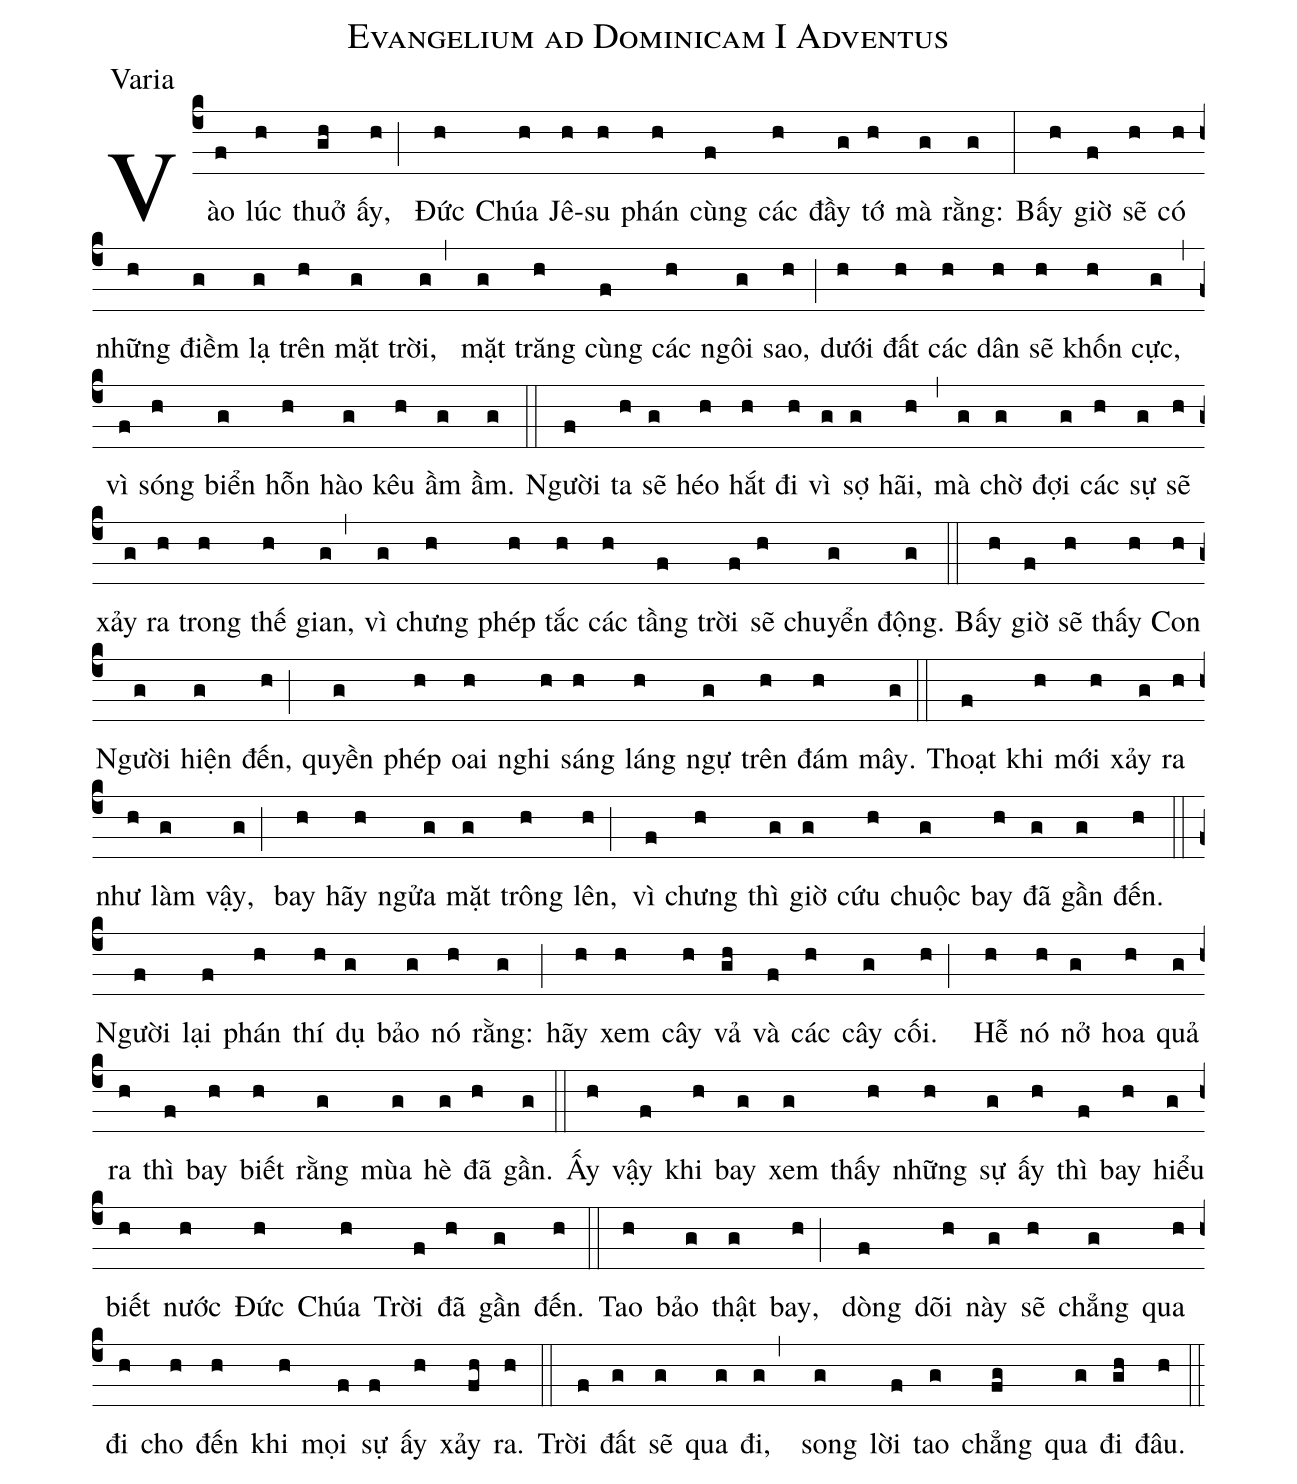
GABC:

name:Evangelium ad Dominicam I Adventus;
office-part:Varia;
%%
(c4)Vào(f) lúc(h) thuở(gh) ấy,(h;) Đức(h) Chúa(h) Jê(h)su(h) phán(h) cùng(f) các(h) đầy(g) tớ(h) mà(g) rằng:(g) (:) Bấy(h) giờ(f) sẽ(h) có(h) những(h) điềm(g) lạ(g) trên(h) mặt(g) trời,(g,) mặt(g) trăng(h) cùng(f) các(h) ngôi(g) sao,(h) (;) dưới(h) đất(h) các(h) dân(h) sẽ(h) khốn(h) cực,(g) (,) vì(f) sóng(h) biển(g) hỗn(h) hào(g) kêu(h) ầm(g) ầm.(g) (::) Người(f) ta(h) sẽ(g) héo(h) hắt(h) đi(h) vì(g) sợ(g) hãi,(h) (,) mà(g) chờ(g) đợi(g) các(h) sự(g) sẽ(h) xảy(g) ra(h) trong(h) thế(h) gian,(g,) vì(g) chưng(h) phép(h) tắc(h) các(h) tầng(f) trời(f) sẽ(h) chuyển(g) động.(g) (::) Bấy(h) giờ(f) sẽ(h) thấy(h) Con(h) Người(g) hiện(g) đến,(h;) quyền(g) phép(h) oai(h) nghi(h) sáng(h) láng(h) ngự(g) trên(h) đám(h) mây.(g::) Thoạt(f) khi(h) mới(h) xảy(g) ra(h) như(h) làm(g) vậy,(g;) bay(h) hãy(h) ngửa(g) mặt(g) trông(h) lên,(h;) vì(f) chưng(h) thì(g) giờ(g) cứu(h) chuộc(g) bay(h) đã(g) gần(g) đến.(h) (::) Người(f) lại(f) phán(h) thí(h) dụ(g) bảo(g) nó(h) rằng:(g) (;) hãy(h) xem(h) cây(h) vả(gh) và(f) các(h) cây(g) cối.(h;) Hễ(h) nó(h) nở(g) hoa(h) quả(g) ra(h) thì(f) bay(h) biết(h) rằng(g) mùa(g) hè(g) đã(h) gần.(g) (::) Ấy(h) vậy(f) khi(h) bay(g) xem(g) thấy(h) những(h) sự(g) ấy(h) thì(f) bay(h) hiểu(g) biết(h) nước(h) Đức(h) Chúa(h) Trời(f) đã(h) gần(g) đến.(h) (::) Tao(h) bảo(g) thật(g) bay,(h;) dòng(f) dõi(h) này(g) sẽ(h) chẳng(g) qua(h) đi(h) cho(h) đến(h) khi(h) mọi(f) sự(f) ấy(h) xảy(fh) ra.(h) (::) Trời(f) đất(g) sẽ(g) qua(g) đi,(g,) song(g) lời(f) tao(g) chẳng(fg) qua(g) đi(gh) đâu.(h) (::)
